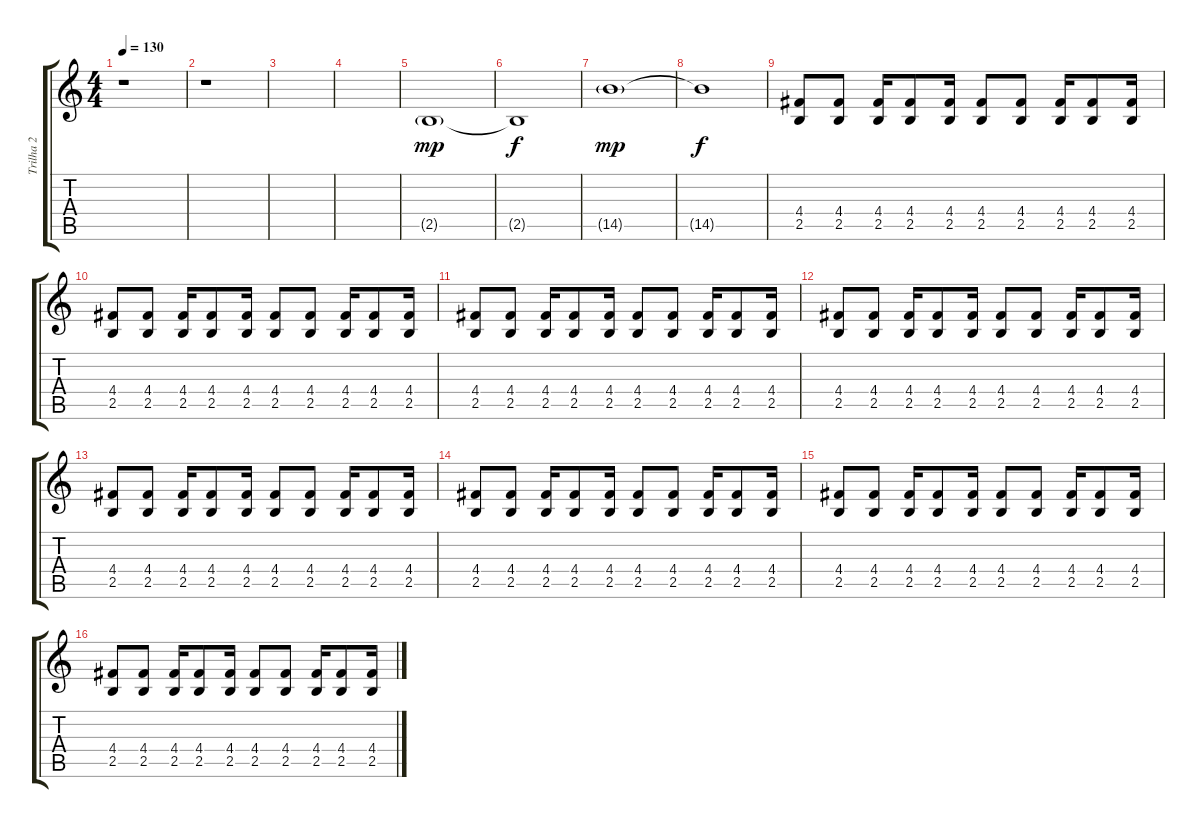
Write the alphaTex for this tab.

\track ("Trilha 2" "Trilha 2") {instrument distortionguitar}
\staff {score tabs}
\tuning (E4 B3 G3 D3 A2 E2) {hide}
\ts (4 4)
\tempo 130
\clef g2
\ks c
r.1{dy mp instrument distortionguitar} |
r.1 |
|
|
2.5{g}.1 |
2.5{t}.1{dy f} |
14.5{g}.1{dy mp} |
14.5{t}.1{dy f} |
(4.4 2.5).8 (4.4 2.5).8 (4.4 2.5).16 (4.4 2.5).8 (4.4 2.5).16 (4.4 2.5).8 (4.4 2.5).8 (4.4 2.5).16 (4.4 2.5).8 (4.4 2.5).16 |
(4.4 2.5).8 (4.4 2.5).8 (4.4 2.5).16 (4.4 2.5).8 (4.4 2.5).16 (4.4 2.5).8 (4.4 2.5).8 (4.4 2.5).16 (4.4 2.5).8 (4.4 2.5).16 |
(4.4 2.5).8 (4.4 2.5).8 (4.4 2.5).16 (4.4 2.5).8 (4.4 2.5).16 (4.4 2.5).8 (4.4 2.5).8 (4.4 2.5).16 (4.4 2.5).8 (4.4 2.5).16 |
(4.4 2.5).8 (4.4 2.5).8 (4.4 2.5).16 (4.4 2.5).8 (4.4 2.5).16 (4.4 2.5).8 (4.4 2.5).8 (4.4 2.5).16 (4.4 2.5).8 (4.4 2.5).16 |
(4.4 2.5).8 (4.4 2.5).8 (4.4 2.5).16 (4.4 2.5).8 (4.4 2.5).16 (4.4 2.5).8 (4.4 2.5).8 (4.4 2.5).16 (4.4 2.5).8 (4.4 2.5).16 |
(4.4 2.5).8 (4.4 2.5).8 (4.4 2.5).16 (4.4 2.5).8 (4.4 2.5).16 (4.4 2.5).8 (4.4 2.5).8 (4.4 2.5).16 (4.4 2.5).8 (4.4 2.5).16 |
(4.4 2.5).8 (4.4 2.5).8 (4.4 2.5).16 (4.4 2.5).8 (4.4 2.5).16 (4.4 2.5).8 (4.4 2.5).8 (4.4 2.5).16 (4.4 2.5).8 (4.4 2.5).16 |
(4.4 2.5).8 (4.4 2.5).8 (4.4 2.5).16 (4.4 2.5).8 (4.4 2.5).16 (4.4 2.5).8 (4.4 2.5).8 (4.4 2.5).16 (4.4 2.5).8 (4.4 2.5).16
